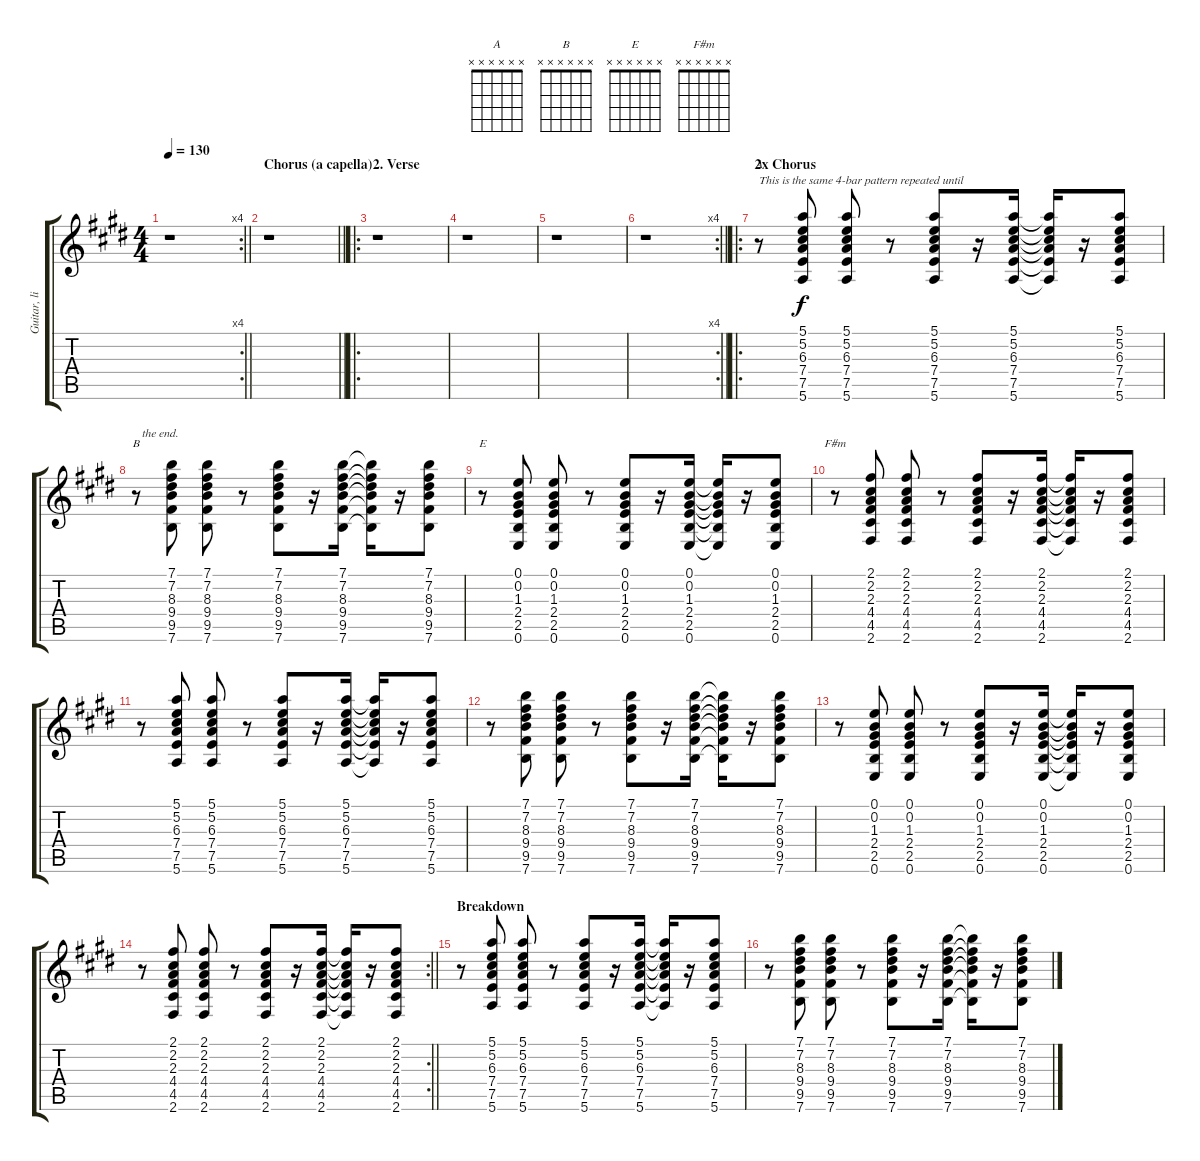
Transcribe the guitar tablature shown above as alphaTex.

\track ("Guitar, light overdrive" "Guitar, li") {instrument electricguitarclean}
\staff {score tabs}
\tuning (E4 B3 G3 D3 A2 E2) {hide}
\chord ("A" x x x x x x)
\chord ("B" x x x x x x)
\chord ("E" x x x x x x)
\chord ("F#m" x x x x x x)
\rc 4
\ts (4 4)
\tempo 130
\clef g2
\barLineRight lightlight
\ks c#minor
r.1{dy f} |
\section ("" "Chorus (a capella)")
\barLineRight lightlight
r.1 |
\ro
\section ("" "2. Verse")
r.1 |
r.1 |
r.1 |
\rc 4
\barLineRight lightlight
r.1 |
\ro
\section ("" "2x Chorus")
r.8{ch "A" txt "This is the same 4-bar pattern repeated until"} (5.1 5.2 6.3 7.4 7.5 5.6).8 (5.1 5.2 6.3 7.4 7.5 5.6).8 r.8 (5.1 5.2 6.3 7.4 7.5 5.6).8 r.16 (5.1 5.2 6.3 7.4 7.5 5.6).16 (5.1{t} 5.2{t} 6.3{t} 7.4{t} 7.5{t} 5.6{t}).16 r.16 (5.1 5.2 6.3 7.4 7.5 5.6).8 |
r.8{ch "B" txt "  the end."} (7.1 7.2 8.3 9.4 9.5 7.6).8 (7.1 7.2 8.3 9.4 9.5 7.6).8 r.8 (7.1 7.2 8.3 9.4 9.5 7.6).8 r.16 (7.1 7.2 8.3 9.4 9.5 7.6).16 (7.1{t} 7.2{t} 8.3{t} 9.4{t} 9.5{t} 7.6{t}).16 r.16 (7.1 7.2 8.3 9.4 9.5 7.6).8 |
r.8{ch "E"} (0.1 0.2 1.3 2.4 2.5 0.6).8 (0.1 0.2 1.3 2.4 2.5 0.6).8 r.8 (0.1 0.2 1.3 2.4 2.5 0.6).8 r.16 (0.1 0.2 1.3 2.4 2.5 0.6).16 (0.1{t} 0.2{t} 1.3{t} 2.4{t} 2.5{t} 0.6{t}).16 r.16 (0.1 0.2 1.3 2.4 2.5 0.6).8 |
r.8{ch "F#m"} (2.1 2.2 2.3 4.4 4.5 2.6).8 (2.1 2.2 2.3 4.4 4.5 2.6).8 r.8 (2.1 2.2 2.3 4.4 4.5 2.6).8 r.16 (2.1 2.2 2.3 4.4 4.5 2.6).16 (2.1{t} 2.2{t} 2.3{t} 4.4{t} 4.5{t} 2.6{t}).16 r.16 (2.1 2.2 2.3 4.4 4.5 2.6).8 |
r.8 (5.1 5.2 6.3 7.4 7.5 5.6).8 (5.1 5.2 6.3 7.4 7.5 5.6).8 r.8 (5.1 5.2 6.3 7.4 7.5 5.6).8 r.16 (5.1 5.2 6.3 7.4 7.5 5.6).16 (5.1{t} 5.2{t} 6.3{t} 7.4{t} 7.5{t} 5.6{t}).16 r.16 (5.1 5.2 6.3 7.4 7.5 5.6).8 |
r.8 (7.1 7.2 8.3 9.4 9.5 7.6).8 (7.1 7.2 8.3 9.4 9.5 7.6).8 r.8 (7.1 7.2 8.3 9.4 9.5 7.6).8 r.16 (7.1 7.2 8.3 9.4 9.5 7.6).16 (7.1{t} 7.2{t} 8.3{t} 9.4{t} 9.5{t} 7.6{t}).16 r.16 (7.1 7.2 8.3 9.4 9.5 7.6).8 |
r.8 (0.1 0.2 1.3 2.4 2.5 0.6).8 (0.1 0.2 1.3 2.4 2.5 0.6).8 r.8 (0.1 0.2 1.3 2.4 2.5 0.6).8 r.16 (0.1 0.2 1.3 2.4 2.5 0.6).16 (0.1{t} 0.2{t} 1.3{t} 2.4{t} 2.5{t} 0.6{t}).16 r.16 (0.1 0.2 1.3 2.4 2.5 0.6).8 |
\rc 2
\barLineRight lightlight
r.8 (2.1 2.2 2.3 4.4 4.5 2.6).8 (2.1 2.2 2.3 4.4 4.5 2.6).8 r.8 (2.1 2.2 2.3 4.4 4.5 2.6).8 r.16 (2.1 2.2 2.3 4.4 4.5 2.6).16 (2.1{t} 2.2{t} 2.3{t} 4.4{t} 4.5{t} 2.6{t}).16 r.16 (2.1 2.2 2.3 4.4 4.5 2.6).8 |
\section ("" "Breakdown")
r.8 (5.1 5.2 6.3 7.4 7.5 5.6).8 (5.1 5.2 6.3 7.4 7.5 5.6).8 r.8 (5.1 5.2 6.3 7.4 7.5 5.6).8 r.16 (5.1 5.2 6.3 7.4 7.5 5.6).16 (5.1{t} 5.2{t} 6.3{t} 7.4{t} 7.5{t} 5.6{t}).16 r.16 (5.1 5.2 6.3 7.4 7.5 5.6).8 |
r.8 (7.1 7.2 8.3 9.4 9.5 7.6).8 (7.1 7.2 8.3 9.4 9.5 7.6).8 r.8 (7.1 7.2 8.3 9.4 9.5 7.6).8 r.16 (7.1 7.2 8.3 9.4 9.5 7.6).16 (7.1{t} 7.2{t} 8.3{t} 9.4{t} 9.5{t} 7.6{t}).16 r.16 (7.1 7.2 8.3 9.4 9.5 7.6).8
